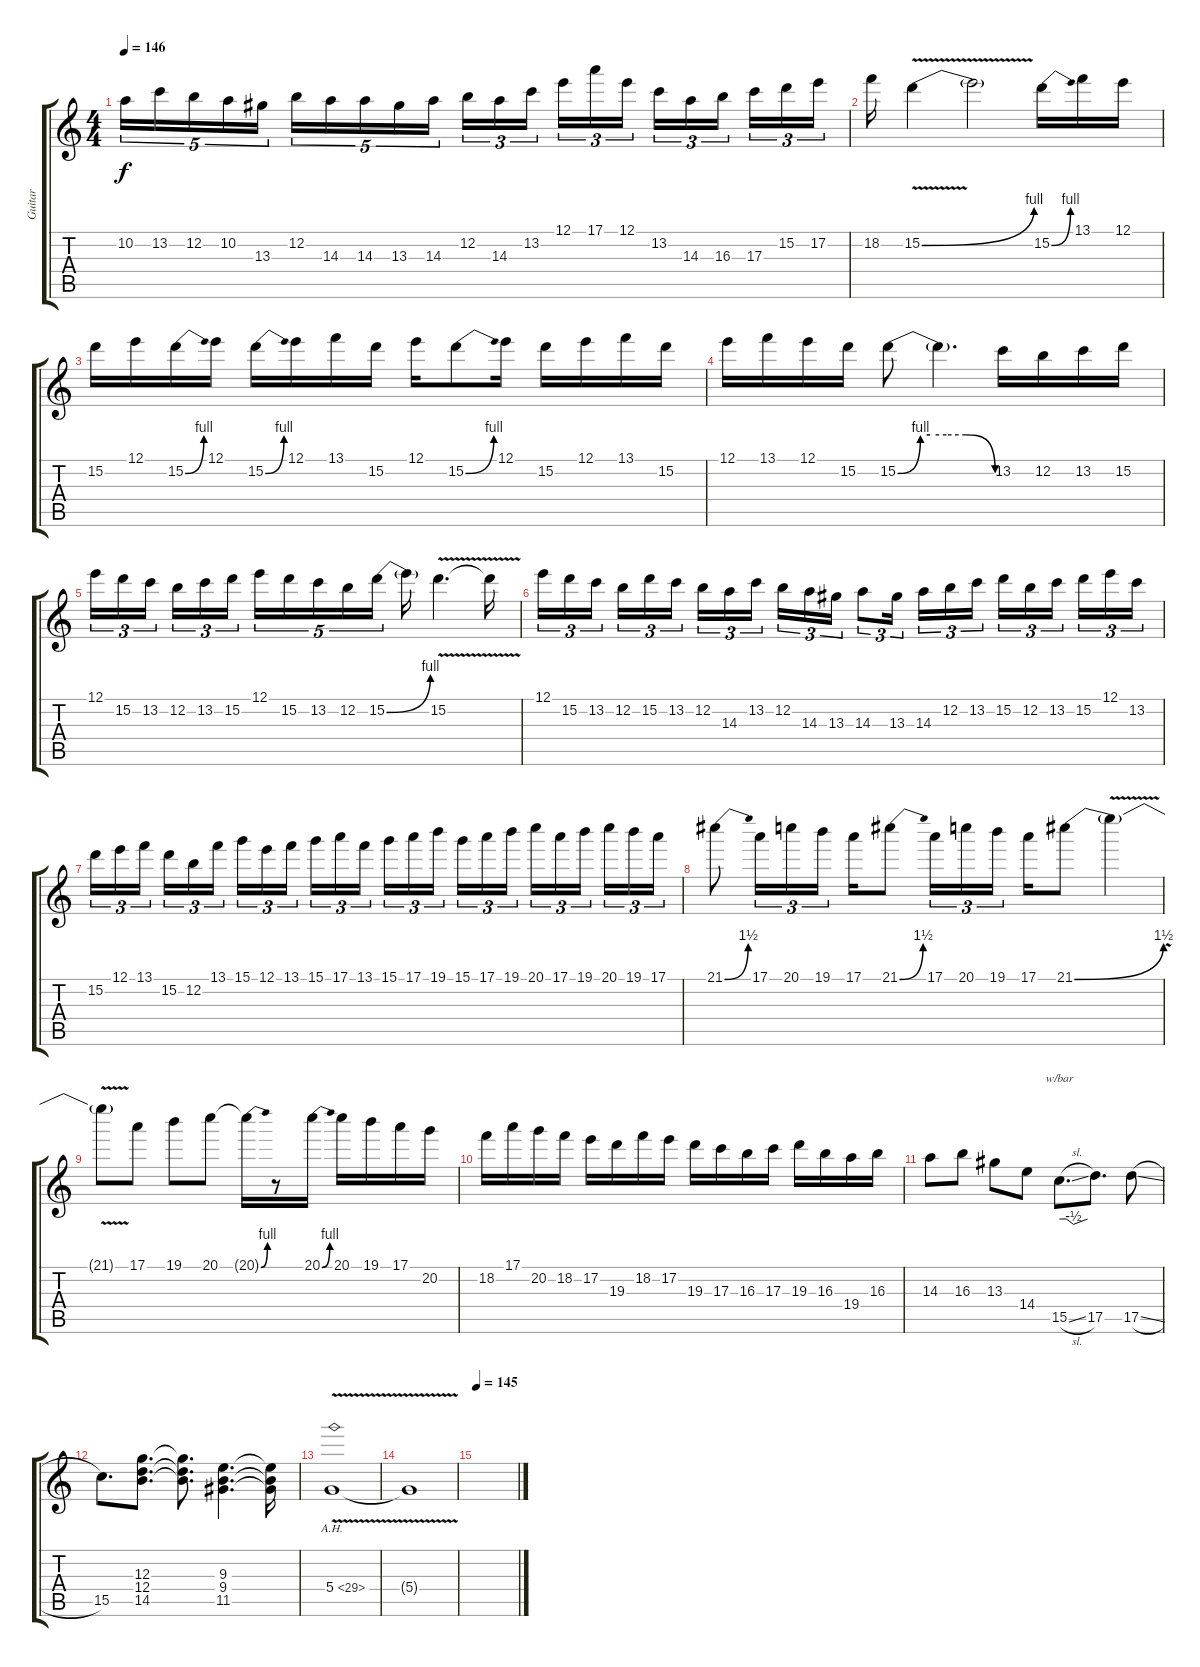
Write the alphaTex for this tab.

\track ("Guitar" "Guitar") {instrument overdrivenguitar}
\staff {score tabs}
\tuning (E4 B3 G3 D3 A2 E2) {hide}
\ts (4 4)
\tempo 146
\clef g2
\ks c
10.2.16{tu (5 4) dy f} 13.2.16{tu (5 4)} 12.2.16{tu (5 4)} 10.2.16{tu (5 4)} 13.3.16{tu (5 4)} 12.2.16{tu (5 4)} 14.3.16{tu (5 4)} 14.3.16{tu (5 4)} 13.3.16{tu (5 4)} 14.3.16{tu (5 4)} 12.2.16{tu (3 2)} 14.3.16{tu (3 2)} 13.2.16{tu (3 2) beam splitsecondary} 12.1.16{tu (3 2)} 17.1.16{tu (3 2)} 12.1.16{tu (3 2)} 13.2.16{tu (3 2)} 14.3.16{tu (3 2)} 16.3.16{tu (3 2) beam splitsecondary} 17.3.16{tu (3 2)} 15.2.16{tu (3 2)} 17.2.16{tu (3 2)} |
18.2.16 15.2{be (bend 0 0 60 4) v}.4 15.2{t}.2 15.2{be (bend 0 0 60 4)}.16 13.1.16 12.1.16 |
15.2.16 12.1.16 15.2{be (bend 0 0 60 4)}.16 12.1.16 15.2{be (bend 0 0 60 4)}.16 12.1.16 13.1.16 15.2.16 12.1.16 15.2{be (bend 0 0 60 4)}.8 12.1.16 15.2.16 12.1.16 13.1.16 15.2.16 |
12.1.16 13.1.16 12.1.16 15.2.16 15.2{be (custom 0 0 14 4 20 4 30 4 42 4 60 0)}.8 15.2{t}.4{d} 13.2.16 12.2.16 13.2.16 15.2.16 |
12.1.16{tu (3 2)} 15.2.16{tu (3 2)} 13.2.16{tu (3 2) beam splitsecondary} 12.2.16{tu (3 2)} 13.2.16{tu (3 2)} 15.2.16{tu (3 2)} 12.1.16{tu (5 4)} 15.2.16{tu (5 4)} 13.2.16{tu (5 4)} 12.2.16{tu (5 4)} 15.2{be (bend 0 0 60 4)}.16{tu (5 4)} 15.2{t}.16 15.2{v}.4{d} 15.2{t}.16 |
12.1.16{tu (3 2)} 15.2.16{tu (3 2)} 13.2.16{tu (3 2) beam splitsecondary} 12.2.16{tu (3 2)} 15.2.16{tu (3 2)} 13.2.16{tu (3 2)} 12.2.16{tu (3 2)} 14.3.16{tu (3 2)} 13.2.16{tu (3 2) beam splitsecondary} 12.2.16{tu (3 2)} 14.3.16{tu (3 2)} 13.3.16{tu (3 2)} 14.3.8{tu (3 2)} 13.3.16{tu (3 2) beam splitsecondary} 14.3.16{tu (3 2)} 12.2.16{tu (3 2)} 13.2.16{tu (3 2)} 15.2.16{tu (3 2)} 12.2.16{tu (3 2)} 13.2.16{tu (3 2) beam splitsecondary} 15.2.16{tu (3 2)} 12.1.16{tu (3 2)} 13.2.16{tu (3 2)} |
15.2.16{tu (3 2)} 12.1.16{tu (3 2)} 13.1.16{tu (3 2) beam splitsecondary} 15.2.16{tu (3 2)} 12.2.16{tu (3 2)} 13.1.16{tu (3 2)} 15.1.16{tu (3 2)} 12.1.16{tu (3 2)} 13.1.16{tu (3 2) beam splitsecondary} 15.1.16{tu (3 2)} 17.1.16{tu (3 2)} 13.1.16{tu (3 2)} 15.1.16{tu (3 2)} 17.1.16{tu (3 2)} 19.1.16{tu (3 2) beam splitsecondary} 15.1.16{tu (3 2)} 17.1.16{tu (3 2)} 19.1.16{tu (3 2)} 20.1.16{tu (3 2)} 17.1.16{tu (3 2)} 19.1.16{tu (3 2) beam splitsecondary} 20.1.16{tu (3 2)} 19.1.16{tu (3 2)} 17.1.16{tu (3 2)} |
21.1{be (bend 0 0 60 6)}.8 17.1.16{tu (3 2)} 20.1.16{tu (3 2)} 19.1.16{tu (3 2)} 17.1.16 21.1{be (bend 0 0 60 6)}.8 17.1.16{tu (3 2)} 20.1.16{tu (3 2)} 19.1.16{tu (3 2) beam splitsecondary} 17.1.16 21.1{be (bend 0 0 60 6)}.8 21.1{v t}.4 |
21.1{t}.8 17.1.8 19.1.8 20.1.8 20.1{be (bend 0 0 60 4) t}.16 r.8 20.1{be (bend 0 0 60 4)}.16 20.1.16 19.1.16 17.1.16 20.2.16 |
18.2.16 17.1.16 20.2.16 18.2.16 17.2.16 19.3.16 18.2.16 17.2.16 19.3.16 17.3.16 16.3.16 17.3.16 19.3.16 16.3.16 19.4.16 16.3.16 |
14.3.8 16.3.8 13.3.8 14.4.8 15.5{sl}.8{d tbe (custom default 0 0 15 0 30 -2 60 0)} 17.5.8{d} 17.5{sl}.8 |
15.5.8{d} (12.3 12.4 14.5).8{d} (12.3{t} 12.4{t} 14.5{t}).8{d} (9.3 9.4 11.5).4{d} (9.3{t} 9.4{t} 11.5{t}).16 |
5.4{ah 24 v}.1 |
5.4{t}.1 |
\tempo 145
